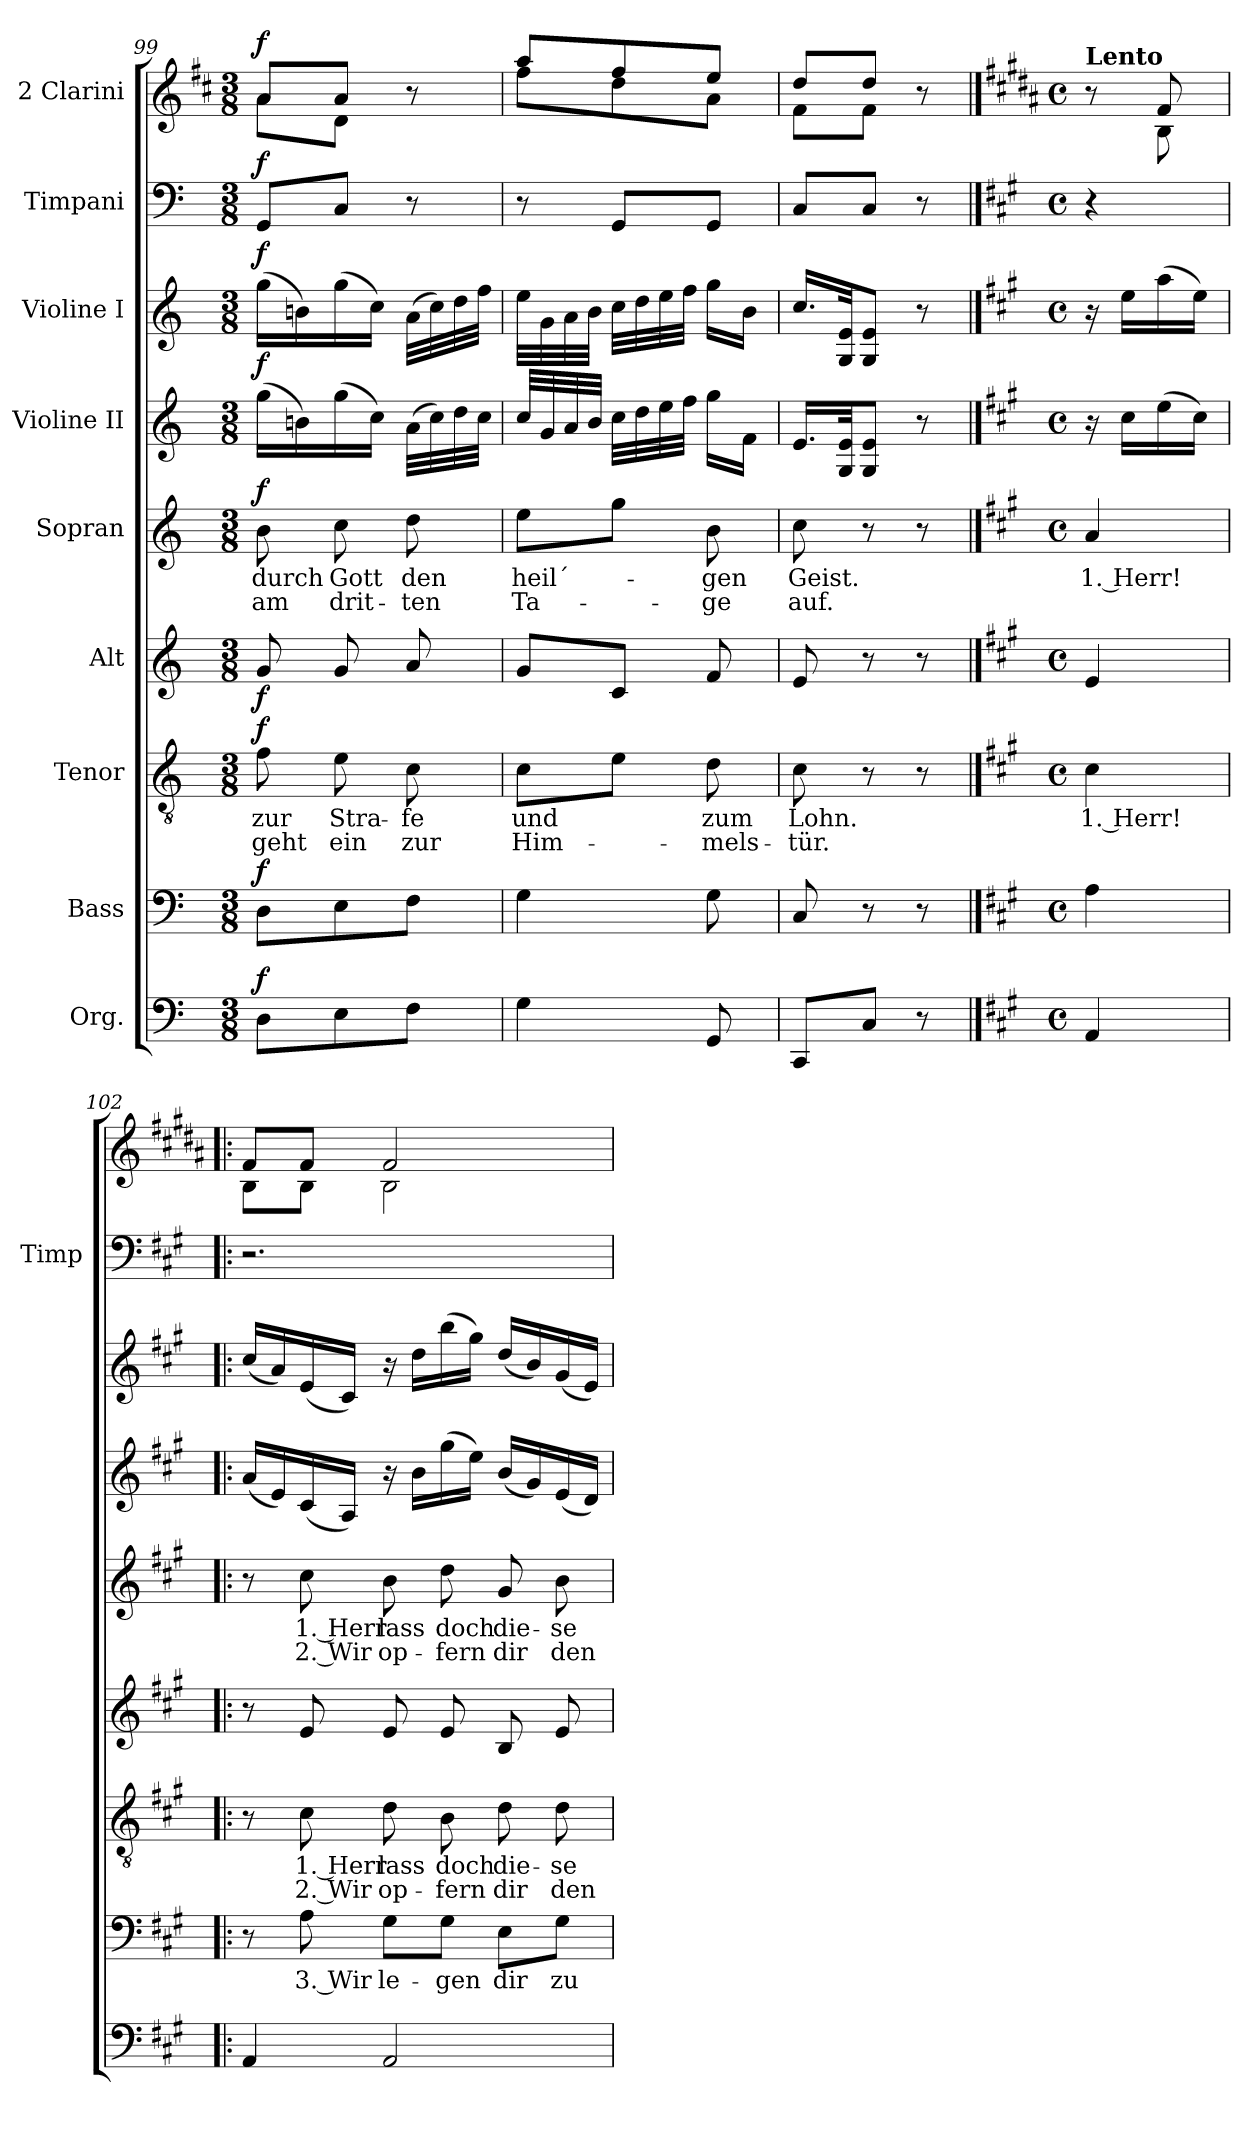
**kern	**dynam	**kern	**text	**dynam	**kern	**text	**text	**dynam	**kern	**dynam	**kern	**text	**text	**dynam	**kern	**dynam	**kern	**dynam	**kern	**dynam	**kern	**dynam
*part9	*part9	*part8	*part8	*part8	*part7	*part7	*part7	*part7	*part6	*part6	*part5	*part5	*part5	*part5	*part4	*part4	*part3	*part3	*part2	*part2	*part1	*part1
*staff9	*staff9	*staff8	*staff8	*staff8	*staff7	*staff7	*staff7	*staff7	*staff6	*staff6	*staff5	*staff5	*staff5	*staff5	*staff4	*staff4	*staff3	*staff3	*staff2	*staff2	*staff1	*staff1
*I"Org.	*	*I"Bass	*	*	*I"Tenor	*	*	*	*I"Alt	*	*I"Sopran	*	*	*	*I"Violine II	*	*I"Violine I	*	*I"Timpani	*	*I"2 Clarini	*
*	*	*	*	*	*	*	*	*	*	*	*	*	*	*	*	*	*	*	*I'Timp	*	*	*
*clefF4	*	*clefF4	*	*	*clefGv2	*	*	*	*clefG2	*	*clefG2	*	*	*	*clefG2	*	*clefG2	*	*clefF4	*	*clefG2	*
*ITrd7c12	*	*	*	*	*	*	*	*	*	*	*	*	*	*	*	*	*	*	*	*	*ITrd1c2	*
*k[]	*	*k[]	*	*	*k[]	*	*	*	*k[]	*	*k[]	*	*	*	*k[]	*	*k[]	*	*k[]	*	*k[]	*
*C:	*	*C:	*	*	*C:	*	*	*	*C:	*	*C:	*	*	*	*C:	*	*C:	*	*C:	*	*C:	*
*M3/8	*	*M3/8	*	*	*M3/8	*	*	*	*M3/8	*	*M3/8	*	*	*	*M3/8	*	*M3/8	*	*M3/8	*	*M3/8	*
=99	=99	=99	=99	=99	=99	=99	=99	=99	=99	=99	=99	=99	=99	=99	=99	=99	=99	=99	=99	=99	=99	=99
*	*	*	*	*	*	*	*	*	*	*	*	*	*	*	*	*	*	*	*	*	*^	*
!	!LO:DY:a	!	!	!LO:DY:b	!	!	!	!LO:DY:a	!	!LO:DY:b	!	!	!	!LO:DY:a	!	!LO:DY:a	!	!LO:DY:a	!	!LO:DY:a	!	!	!LO:DY:a
8DD\L	f	8D\L	.	f	8f\	zur	geht	f	8g/	f	8b\	durch	am	f	(>16gg\LL	f	(>16gg\LL	f	8GG/L	f	8g/L	8g\L	f
.	.	.	.	.	.	.	.	.	.	.	.	.	.	.	16bn\)	.	16bn\)	.	.	.	.	.	.
8EE\	.	8E\	.	.	8e\	Stra-	ein	.	8g/	.	8cc\	Gott	drit-	.	(>16gg\	.	(>16gg\	.	8C/J	.	8g/J	8c\J	.
.	.	.	.	.	.	.	.	.	.	.	.	.	.	.	16cc\JJ)	.	16cc\JJ)	.	.	.	.	.	.
8FF\J	.	8F\J	.	.	8c\	-fe	zur	.	8a/	.	8dd\	den	-ten	.	(>32a\LLL	.	(>32a\LLL	.	8r	.	8r	8ryy	.
.	.	.	.	.	.	.	.	.	.	.	.	.	.	.	32cc\)	.	32cc\)	.	.	.	.	.	.
.	.	.	.	.	.	.	.	.	.	.	.	.	.	.	32dd\	.	32dd\	.	.	.	.	.	.
.	.	.	.	.	.	.	.	.	.	.	.	.	.	.	32cc\JJJ	.	32ff\JJJ	.	.	.	.	.	.
=100	=100	=100	=100	=100	=100	=100	=100	=100	=100	=100	=100	=100	=100	=100	=100	=100	=100	=100	=100	=100	=100	=100	=100
4GG\	.	4G\	.	.	8c\L	und	Him-	.	8g/L	.	8ee\L	heil´-	Ta-	.	32cc/LLL	.	32ee\LLL	.	8r	.	8gg/L	8ee\L	.
.	.	.	.	.	.	.	.	.	.	.	.	.	.	.	32g/	.	32g\	.	.	.	.	.	.
.	.	.	.	.	.	.	.	.	.	.	.	.	.	.	32a/	.	32a\	.	.	.	.	.	.
.	.	.	.	.	.	.	.	.	.	.	.	.	.	.	32b/JJJ	.	32b\JJJ	.	.	.	.	.	.
.	.	.	.	.	8e\J	.	.	.	8c/J	.	8gg\J	.	.	.	32cc\LLL	.	32cc\LLL	.	8GG/L	.	8ee/	8cc\	.
.	.	.	.	.	.	.	.	.	.	.	.	.	.	.	32dd\	.	32dd\	.	.	.	.	.	.
.	.	.	.	.	.	.	.	.	.	.	.	.	.	.	32ee\	.	32ee\	.	.	.	.	.	.
.	.	.	.	.	.	.	.	.	.	.	.	.	.	.	32ff\JJJ	.	32ff\JJJ	.	.	.	.	.	.
8GGG/	.	8G\	.	.	8d\	zum	-mels-	.	8f/	.	8b\	-gen	-ge	.	16gg\LL	.	16gg\LL	.	8GG/J	.	8dd/J	8g\J	.
.	.	.	.	.	.	.	.	.	.	.	.	.	.	.	16f\JJ	.	16b\JJ	.	.	.	.	.	.
=101	=101	=101	=101	=101	=101	=101	=101	=101	=101	=101	=101	=101	=101	=101	=101	=101	=101	=101	=101	=101	=101	=101	=101
8CCC/L	.	8C/	.	.	8c\	Lohn.	-tür.	.	8e/	.	8cc\	Geist.	auf.	.	16.e/LL	.	16.cc/LL	.	8C/L	.	8cc/L	8e\L	.
.	.	.	.	.	.	.	.	.	.	.	.	.	.	.	32G/ 32e/JK	.	32G/ 32e/JK	.	.	.	.	.	.
8CC/J	.	8r	.	.	8r	.	.	.	8r	.	8r	.	.	.	8G/ 8e/J	.	8G/ 8e/J	.	8C/J	.	8cc/J	8e\J	.
8r	.	8r	.	.	8r	.	.	.	8r	.	8r	.	.	.	8r	.	8r	.	8r	.	8r	8ryy	.
!!LO:PB:g=z	!!
==101X3	==101X3	==101X3	==101X3	==101X3	==101X3	==101X3	==101X3	==101X3	==101X3	==101X3	==101X3	==101X3	==101X3	==101X3	==101X3	==101X3	==101X3	==101X3	==101X3	==101X3	==101X3	==101X3	==101X3
*k[f#c#g#]	*	*k[f#c#g#]	*	*	*k[f#c#g#]	*	*	*	*k[f#c#g#]	*	*k[f#c#g#]	*	*	*	*k[f#c#g#]	*	*k[f#c#g#]	*	*k[f#c#g#]	*	*k[f#c#g#]	*	*
*A:	*	*A:	*	*	*A:	*	*	*	*A:	*	*A:	*	*	*	*A:	*	*A:	*	*A:	*	*A:	*	*
*M4/4	*	*M4/4	*	*	*M4/4	*	*	*	*M4/4	*	*M4/4	*	*	*	*M4/4	*	*M4/4	*	*M4/4	*	*M4/4	*	*
*met(c)	*	*met(c)	*	*	*met(c)	*	*	*	*met(c)	*	*met(c)	*	*	*	*met(c)	*	*met(c)	*	*met(c)	*	*met(c)	*	*
!	!	!	!	!	!	!	!	!	!	!	!	!	!	!	!	!	!	!	!	!	!LO:TX:a:B:t=Lento	!	!
4AAA/	.	4A\	.	.	4c#\	1. Herr!	.	.	4e/	.	4a/	1. Herr!	.	.	16r	.	16r	.	4r	.	8r	8ryy	.
.	.	.	.	.	.	.	.	.	.	.	.	.	.	.	16cc#\LL	.	16ee\LL	.	.	.	.	.	.
.	.	.	.	.	.	.	.	.	.	.	.	.	.	.	(>16ee\	.	(>16aa\	.	.	.	8e/	8A\	.
.	.	.	.	.	.	.	.	.	.	.	.	.	.	.	16cc#\JJ)	.	16ee\JJ)	.	.	.	.	.	.
=102!|:	=102!|:	=102!|:	=102!|:	=102!|:	=102!|:	=102!|:	=102!|:	=102!|:	=102!|:	=102!|:	=102!|:	=102!|:	=102!|:	=102!|:	=102!|:	=102!|:	=102!|:	=102!|:	=102!|:	=102!|:	=102!|:	=102!|:	=102!|:
4AAA/	.	8r	.	.	8r	.	.	.	8r	.	8r	.	.	.	(16a/LL	.	(16cc#/LL	.	2.r	.	8e/L	8A\L	.
.	.	.	.	.	.	.	.	.	.	.	.	.	.	.	16e/)	.	16a/)	.	.	.	.	.	.
.	.	8A\	3. Wir	.	8c#\	1. Herr	2. Wir	.	8e/	.	8cc#\	1. Herr	2. Wir	.	(16c#/	.	(16e/	.	.	.	8e/J	8A\J	.
.	.	.	.	.	.	.	.	.	.	.	.	.	.	.	16A/JJ)	.	16c#/JJ)	.	.	.	.	.	.
2AAA/	.	8G#\L	le-	.	8d\	lass	op-	.	8e/	.	8b\	lass	op-	.	16r	.	16r	.	.	.	2e/	2A\	.
.	.	.	.	.	.	.	.	.	.	.	.	.	.	.	16b\LL	.	16dd\LL	.	.	.	.	.	.
.	.	8G#\J	-gen	.	8B\	doch	-fern	.	8e/	.	8dd\	doch	-fern	.	(>16gg#\	.	(>16bb\	.	.	.	.	.	.
.	.	.	.	.	.	.	.	.	.	.	.	.	.	.	16ee\JJ)	.	16gg#\JJ)	.	.	.	.	.	.
.	.	8E\L	dir	.	8d\	die-	dir	.	8B/	.	8g#/	die-	dir	.	(16b/LL	.	(16dd/LL	.	.	.	.	.	.
.	.	.	.	.	.	.	.	.	.	.	.	.	.	.	16g#/)	.	16b/)	.	.	.	.	.	.
.	.	8G#\J	zu	.	8d\	-se	den	.	8e/	.	8b\	-se	den	.	(16e/	.	(16g#/	.	.	.	.	.	.
.	.	.	.	.	.	.	.	.	.	.	.	.	.	.	16d/JJ)	.	16e/JJ)	.	.	.	.	.	.
*	*	*	*	*	*	*	*	*	*	*	*	*	*	*	*	*	*	*	*	*	*v	*v	*
=	=	=	=	=	=	=	=	=	=	=	=	=	=	=	=	=	=	=	=	=	=	=
*-	*-	*-	*-	*-	*-	*-	*-	*-	*-	*-	*-	*-	*-	*-	*-	*-	*-	*-	*-	*-	*-	*-
